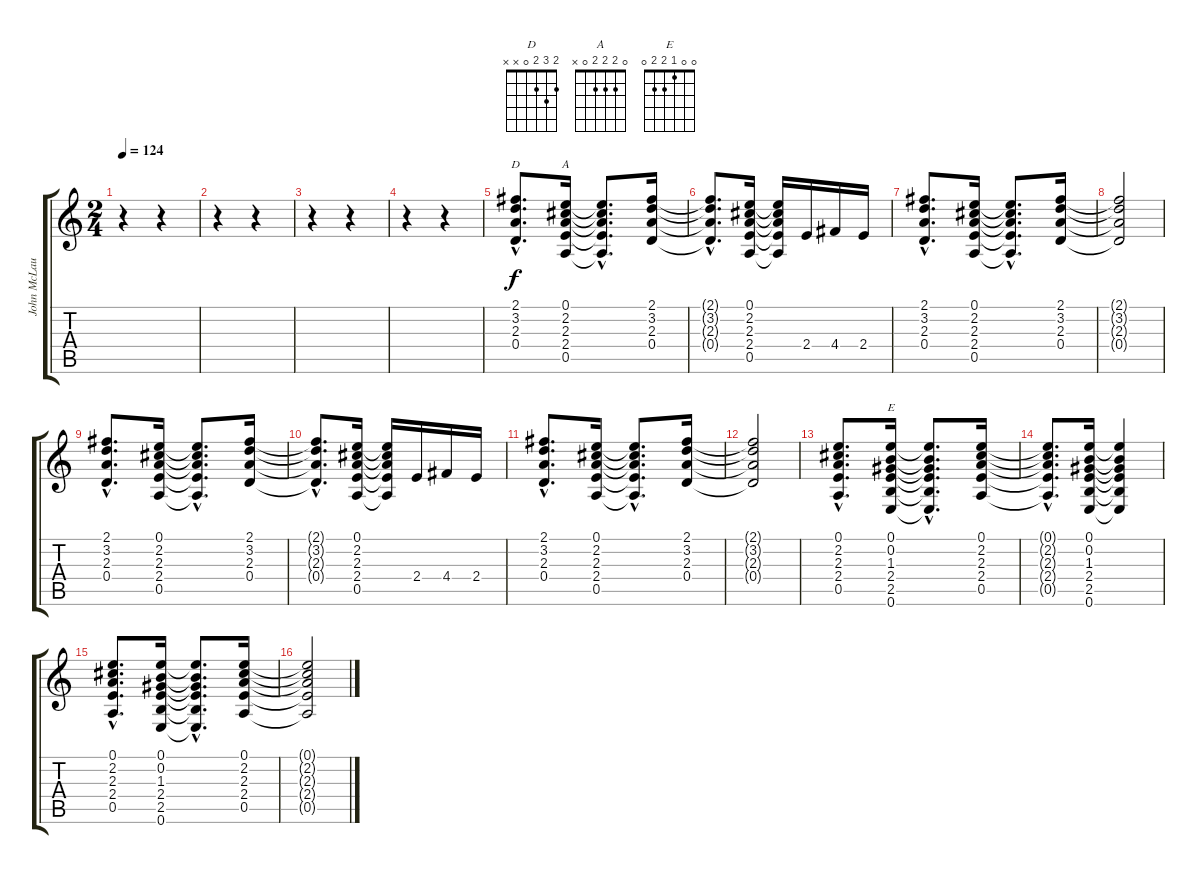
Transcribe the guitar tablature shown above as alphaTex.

\track ("John McLaughlin" "John McLau") {instrument acousticguitarnylon}
\staff {score tabs}
\tuning (E4 B3 G3 D3 A2 E2) {hide}
\chord ("D" 2 3 2 0 x x)
\chord ("A" 0 2 2 2 0 x)
\chord ("E" 0 0 1 2 2 0)
\ts (2 4)
\tempo 124
\clef g2
\ks c
r.4{dy f instrument acousticguitarnylon} r.4 |
r.4 r.4 |
r.4 r.4 |
r.4 r.4 |
(2.1{hac} 3.2{hac} 2.3{hac} 0.4{hac}).8{d ch "D"} (0.1 2.2 2.3 2.4 0.5).16{ch "A"} (0.1{hac t} 2.2{hac t} 2.3{hac t} 2.4{hac t} 0.5{hac t}).8{d} (2.1 3.2 2.3 0.4).16 |
(2.1{hac t} 3.2{hac t} 2.3{hac t} 0.4{hac t}).8{d} (0.1 2.2 2.3 2.4 0.5).16 (0.1{t} 2.2{t} 2.3{t} 2.4{t} 0.5{t}).16 2.4.16 4.4.16 2.4.16 |
(2.1{hac} 3.2{hac} 2.3{hac} 0.4{hac}).8{d} (0.1 2.2 2.3 2.4 0.5).16 (0.1{hac t} 2.2{hac t} 2.3{hac t} 2.4{hac t} 0.5{hac t}).8{d} (2.1 3.2 2.3 0.4).16 |
(2.1{t} 3.2{t} 2.3{t} 0.4{t}).2 |
(2.1{hac} 3.2{hac} 2.3{hac} 0.4{hac}).8{d} (0.1 2.2 2.3 2.4 0.5).16 (0.1{hac t} 2.2{hac t} 2.3{hac t} 2.4{hac t} 0.5{hac t}).8{d} (2.1 3.2 2.3 0.4).16 |
(2.1{hac t} 3.2{hac t} 2.3{hac t} 0.4{hac t}).8{d} (0.1 2.2 2.3 2.4 0.5).16 (0.1{t} 2.2{t} 2.3{t} 2.4{t} 0.5{t}).16 2.4.16 4.4.16 2.4.16 |
(2.1{hac} 3.2{hac} 2.3{hac} 0.4{hac}).8{d} (0.1 2.2 2.3 2.4 0.5).16 (0.1{hac t} 2.2{hac t} 2.3{hac t} 2.4{hac t} 0.5{hac t}).8{d} (2.1 3.2 2.3 0.4).16 |
(2.1{t} 3.2{t} 2.3{t} 0.4{t}).2 |
(0.1{hac} 2.2{hac} 2.3{hac} 2.4{hac} 0.5{hac}).8{d} (0.1 0.2 1.3 2.4 2.5 0.6).16{ch "E"} (0.1{hac t} 0.2{hac t} 1.3{hac t} 2.4{hac t} 2.5{hac t} 0.6{hac t}).8{d} (0.1 2.2 2.3 2.4 0.5).16 |
(0.1{hac t} 2.2{hac t} 2.3{hac t} 2.4{hac t} 0.5{hac t}).8{d} (0.1 0.2 1.3 2.4 2.5 0.6).16 (0.1{t} 0.2{t} 1.3{t} 2.4{t} 2.5{t} 0.6{t}).4 |
(0.1{hac} 2.2{hac} 2.3{hac} 2.4{hac} 0.5{hac}).8{d} (0.1 0.2 1.3 2.4 2.5 0.6).16 (0.1{hac t} 0.2{hac t} 1.3{hac t} 2.4{hac t} 2.5{hac t} 0.6{hac t}).8{d} (0.1 2.2 2.3 2.4 0.5).16 |
(0.1{t} 2.2{t} 2.3{t} 2.4{t} 0.5{t}).2
